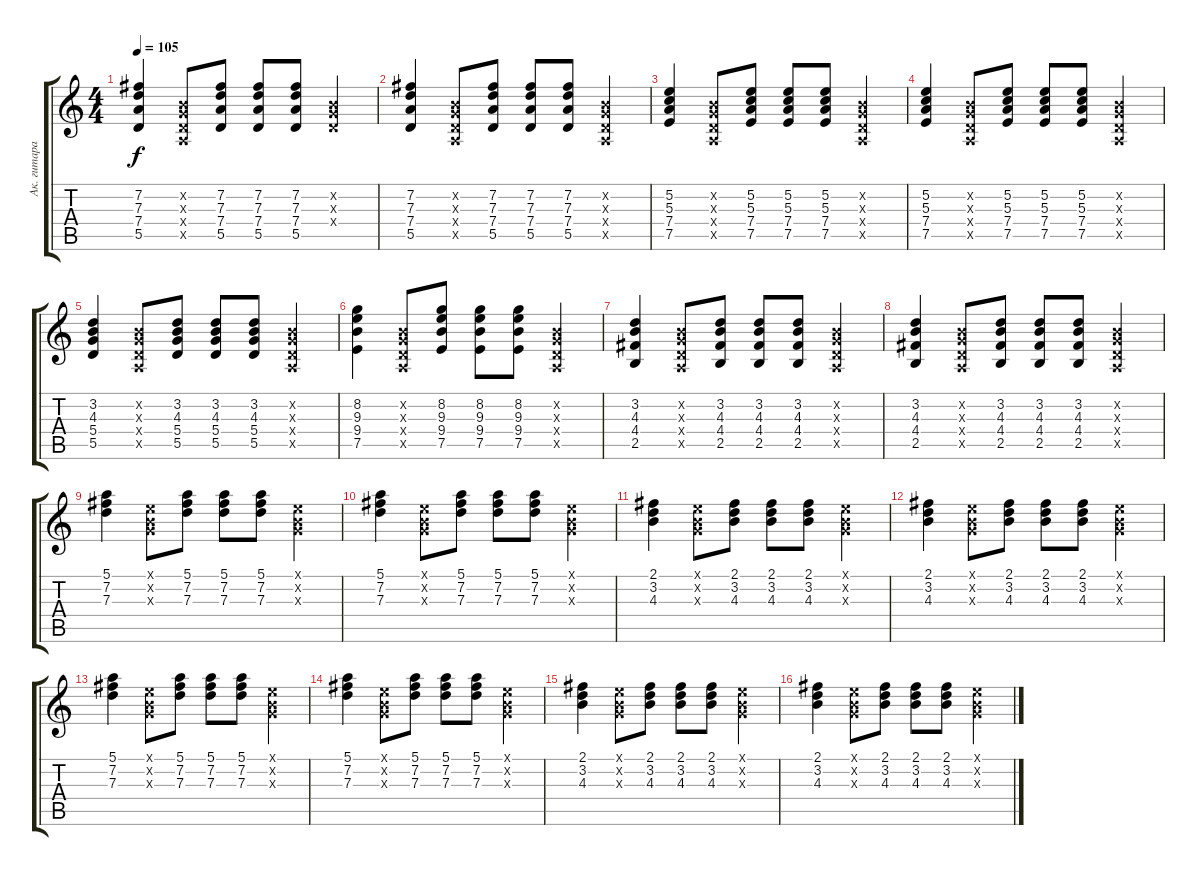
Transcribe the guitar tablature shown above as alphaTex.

\track ("Ак. гитара" "Ак. гитара") {instrument acousticguitarsteel}
\staff {score tabs}
\tuning (E4 B3 G3 D3 A2 E2) {hide}
\ts (4 4)
\tempo 105
\clef g2
\ks c
(7.2 7.3 7.4 5.5).4{dy f} (0.2{x} 0.3{x} 0.4{x} 0.5{x}).8 (7.2 7.3 7.4 5.5).8 (7.2 7.3 7.4 5.5).8 (7.2 7.3 7.4 5.5).8 (0.2{x} 0.3{x} 0.4{x}).4 |
(7.2 7.3 7.4 5.5).4 (0.2{x} 0.3{x} 0.4{x} 0.5{x}).8 (7.2 7.3 7.4 5.5).8 (7.2 7.3 7.4 5.5).8 (7.2 7.3 7.4 5.5).8 (0.2{x} 0.3{x} 0.4{x} 0.5{x}).4 |
(5.2 5.3 7.4 7.5).4 (0.2{x} 0.3{x} 0.4{x} 0.5{x}).8 (5.2 5.3 7.4 7.5).8 (5.2 5.3 7.4 7.5).8 (5.2 5.3 7.4 7.5).8 (0.2{x} 0.3{x} 0.4{x} 0.5{x}).4 |
(5.2 5.3 7.4 7.5).4 (0.2{x} 0.3{x} 0.4{x} 0.5{x}).8 (5.2 5.3 7.4 7.5).8 (5.2 5.3 7.4 7.5).8 (5.2 5.3 7.4 7.5).8 (0.2{x} 0.3{x} 0.4{x} 0.5{x}).4 |
(3.2 4.3 5.4 5.5).4 (0.2{x} 0.3{x} 0.4{x} 0.5{x}).8 (3.2 4.3 5.4 5.5).8 (3.2 4.3 5.4 5.5).8 (3.2 4.3 5.4 5.5).8 (0.2{x} 0.3{x} 0.4{x} 0.5{x}).4 |
(8.2 9.3 9.4 7.5).4 (0.2{x} 0.3{x} 0.4{x} 0.5{x}).8 (8.2 9.3 9.4 7.5).8 (8.2 9.3 9.4 7.5).8 (8.2 9.3 9.4 7.5).8 (0.2{x} 0.3{x} 0.4{x} 0.5{x}).4 |
(3.2 4.3 4.4 2.5).4 (0.2{x} 0.3{x} 0.4{x} 0.5{x}).8 (3.2 4.3 4.4 2.5).8 (3.2 4.3 4.4 2.5).8 (3.2 4.3 4.4 2.5).8 (0.2{x} 0.3{x} 0.4{x} 0.5{x}).4 |
(3.2 4.3 4.4 2.5).4 (0.2{x} 0.3{x} 0.4{x} 0.5{x}).8 (3.2 4.3 4.4 2.5).8 (3.2 4.3 4.4 2.5).8 (3.2 4.3 4.4 2.5).8 (0.2{x} 0.3{x} 0.4{x} 0.5{x}).4 |
(5.1 7.2 7.3).4 (0.1{x} 0.2{x} 0.3{x}).8 (5.1 7.2 7.3).8 (5.1 7.2 7.3).8 (5.1 7.2 7.3).8 (0.1{x} 0.2{x} 0.3{x}).4 |
(5.1 7.2 7.3).4 (0.1{x} 0.2{x} 0.3{x}).8 (5.1 7.2 7.3).8 (5.1 7.2 7.3).8 (5.1 7.2 7.3).8 (0.1{x} 0.2{x} 0.3{x}).4 |
(2.1 3.2 4.3).4 (0.1{x} 0.2{x} 0.3{x}).8 (2.1 3.2 4.3).8 (2.1 3.2 4.3).8 (2.1 3.2 4.3).8 (0.1{x} 0.2{x} 0.3{x}).4 |
(2.1 3.2 4.3).4 (0.1{x} 0.2{x} 0.3{x}).8 (2.1 3.2 4.3).8 (2.1 3.2 4.3).8 (2.1 3.2 4.3).8 (0.1{x} 0.2{x} 0.3{x}).4 |
(5.1 7.2 7.3).4 (0.1{x} 0.2{x} 0.3{x}).8 (5.1 7.2 7.3).8 (5.1 7.2 7.3).8 (5.1 7.2 7.3).8 (0.1{x} 0.2{x} 0.3{x}).4 |
(5.1 7.2 7.3).4 (0.1{x} 0.2{x} 0.3{x}).8 (5.1 7.2 7.3).8 (5.1 7.2 7.3).8 (5.1 7.2 7.3).8 (0.1{x} 0.2{x} 0.3{x}).4 |
(2.1 3.2 4.3).4 (0.1{x} 0.2{x} 0.3{x}).8 (2.1 3.2 4.3).8 (2.1 3.2 4.3).8 (2.1 3.2 4.3).8 (0.1{x} 0.2{x} 0.3{x}).4 |
(2.1 3.2 4.3).4 (0.1{x} 0.2{x} 0.3{x}).8 (2.1 3.2 4.3).8 (2.1 3.2 4.3).8 (2.1 3.2 4.3).8 (0.1{x} 0.2{x} 0.3{x}).4
